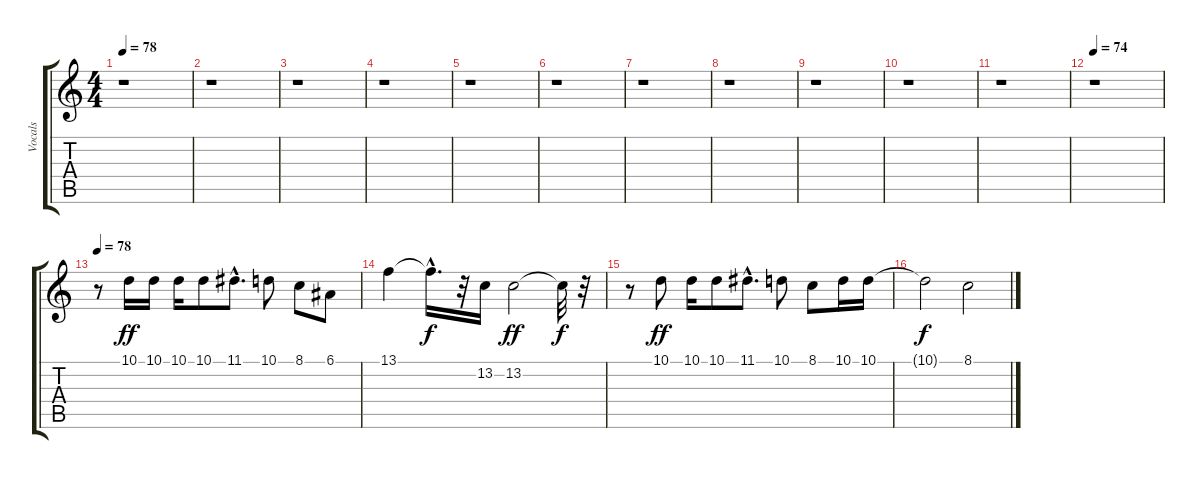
\track ("Vocals" "Vocals") {instrument trumpet}
\staff {score tabs}
\tuning (E4 B3 G3 D3 A2 E2) {hide}
\ts (4 4)
\tempo 78
\clef g2
\ks c
r.1{dy ff instrument trumpet} |
r.1 |
r.1 |
r.1 |
r.1 |
r.1 |
r.1 |
r.1 |
r.1 |
r.1 |
r.1 |
\tempo 74
r.1 |
\tempo 78
r.8 10.1.16 10.1.16 10.1.16 10.1.8 11.1{hac}.8{d} 10.1.8 8.1.8 6.1.8 |
13.1.4 13.1{hac t}.16{d dy f} r.32 13.2.16 13.2.2{dy ff} 13.2{t}.32{dy f} r.32 |
r.8 10.1.8{dy ff} 10.1.16 10.1.8 11.1{hac}.8{d} 10.1.8 8.1.8 10.1.16 10.1.16 |
10.1{t}.2{dy f} 8.1.2
